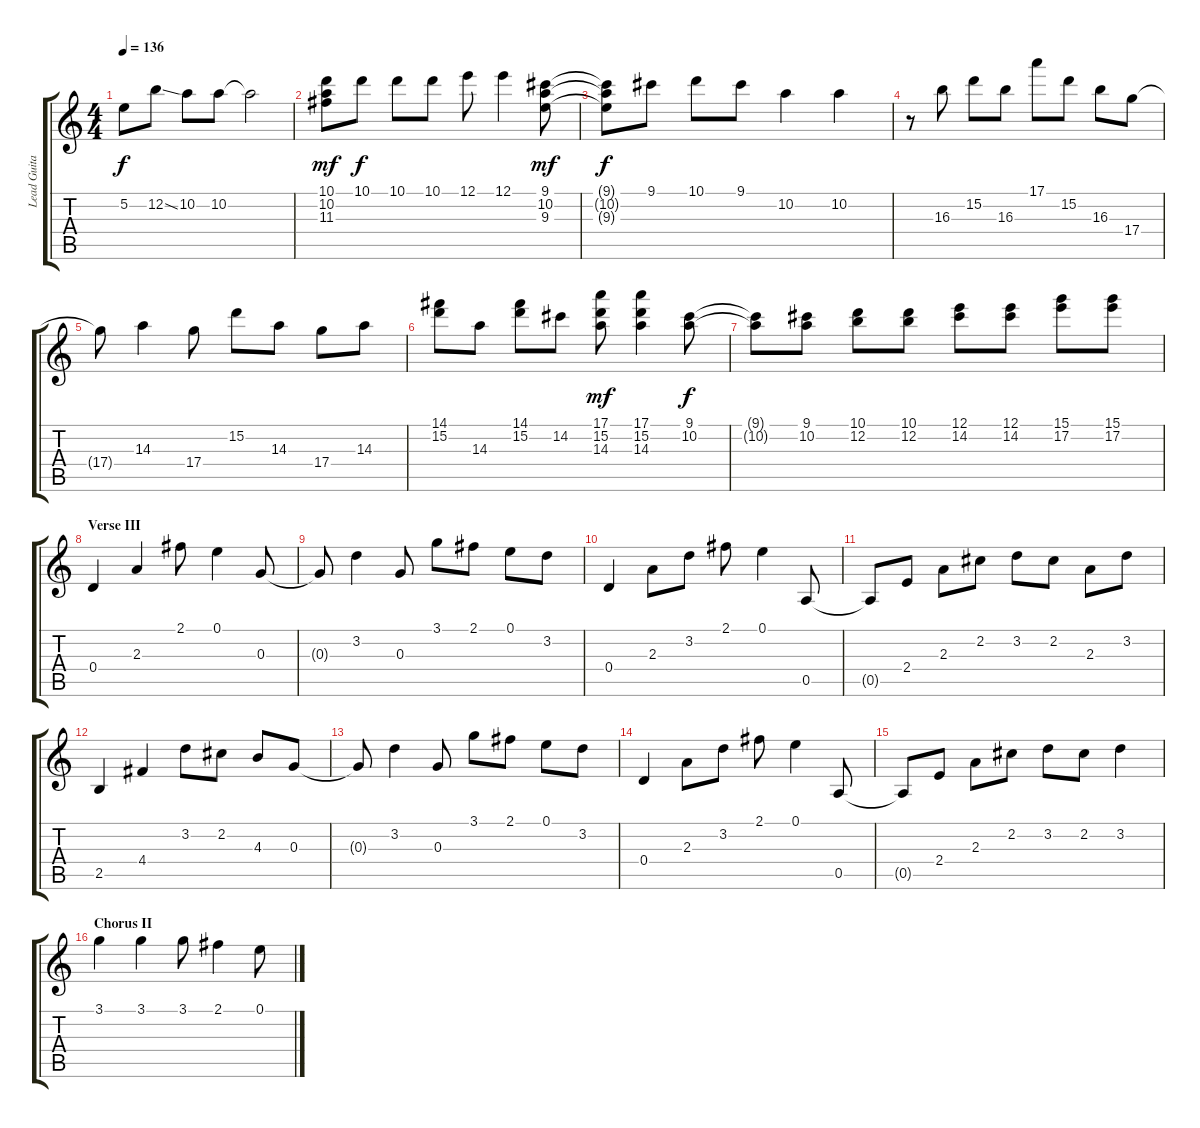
\track ("Lead Guitar" "Lead Guita") {instrument electricguitarjazz}
\staff {score tabs}
\tuning (E4 B3 G3 D3 A2 E2) {hide}
\ts (4 4)
\tempo 136
\clef g2
\ks c
5.2{t}.8{dy f} 12.2{ss}.8 10.2.8 10.2.8 10.2{t}.2 |
(10.1 10.2 11.3).8{dy mf} 10.1.8{dy f} 10.1.8 10.1.8 12.1.8 12.1.4 (9.1 10.2 9.3).8{dy mf} |
(9.1{t} 10.2{t} 9.3{t}).8{dy f} 9.1.8 10.1.8 9.1.8 10.2.4 10.2.4 |
r.8 16.3.8 15.2.8 16.3.8 17.1.8 15.2.8 16.3.8 17.4.8 |
17.4{t}.8 14.3.4 17.4.8 15.2.8 14.3.8 17.4.8 14.3.8 |
(14.1 15.2).8 14.3.8 (14.1 15.2).8 14.2.8 (17.1 15.2 14.3).8{dy mf} (17.1 15.2 14.3).4 (9.1 10.2).8{dy f} |
(9.1{t} 10.2{t}).8 (9.1 10.2).8 (10.1 12.2).8 (10.1 12.2).8 (12.1 14.2).8 (12.1 14.2).8 (15.1 17.2).8 (15.1 17.2).8 |
\section ("" "Verse III")
0.4.4 2.3.4 2.1.8 0.1.4 0.3.8 |
0.3{t}.8 3.2.4 0.3.8 3.1.8 2.1.8 0.1.8 3.2.8 |
0.4.4 2.3.8 3.2.8 2.1.8 0.1.4 0.5.8 |
0.5{t}.8 2.4.8 2.3.8 2.2.8 3.2.8 2.2.8 2.3.8 3.2.8 |
2.5.4 4.4.4 3.2.8 2.2.8 4.3.8 0.3.8 |
0.3{t}.8 3.2.4 0.3.8 3.1.8 2.1.8 0.1.8 3.2.8 |
0.4.4 2.3.8 3.2.8 2.1.8 0.1.4 0.5.8 |
0.5{t}.8 2.4.8 2.3.8 2.2.8 3.2.8 2.2.8 3.2.4 |
\section ("" "Chorus II")
3.1.4 3.1.4 3.1.8 2.1.4 0.1.8
